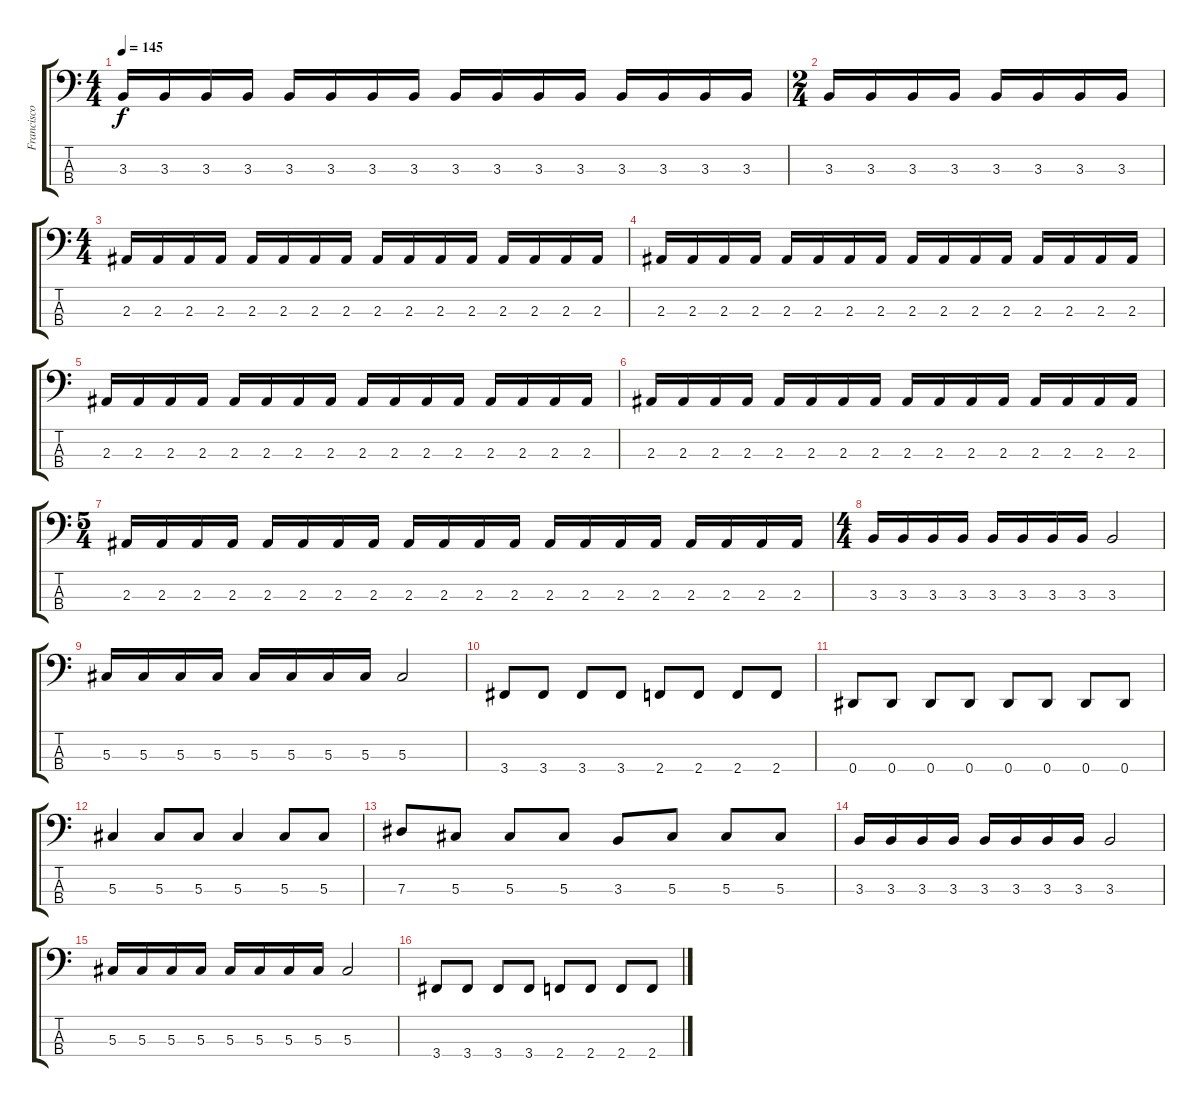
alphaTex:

\track ("Francisco Fidalgo" "Francisco ") {instrument electricbasspick}
\staff {score tabs}
\tuning (Gb2 Db2 Ab1 Eb1) {hide}
\ts (4 4)
\tempo 145
\clef f4
\ks c
3.3.16{dy f} 3.3.16 3.3.16 3.3.16 3.3.16 3.3.16 3.3.16 3.3.16 3.3.16 3.3.16 3.3.16 3.3.16 3.3.16 3.3.16 3.3.16 3.3.16 |
\ts (2 4)
3.3.16 3.3.16 3.3.16 3.3.16 3.3.16 3.3.16 3.3.16 3.3.16 |
\ts (4 4)
2.3.16 2.3.16 2.3.16 2.3.16 2.3.16 2.3.16 2.3.16 2.3.16 2.3.16 2.3.16 2.3.16 2.3.16 2.3.16 2.3.16 2.3.16 2.3.16 |
2.3.16 2.3.16 2.3.16 2.3.16 2.3.16 2.3.16 2.3.16 2.3.16 2.3.16 2.3.16 2.3.16 2.3.16 2.3.16 2.3.16 2.3.16 2.3.16 |
2.3.16 2.3.16 2.3.16 2.3.16 2.3.16 2.3.16 2.3.16 2.3.16 2.3.16 2.3.16 2.3.16 2.3.16 2.3.16 2.3.16 2.3.16 2.3.16 |
2.3.16 2.3.16 2.3.16 2.3.16 2.3.16 2.3.16 2.3.16 2.3.16 2.3.16 2.3.16 2.3.16 2.3.16 2.3.16 2.3.16 2.3.16 2.3.16 |
\ts (5 4)
2.3.16 2.3.16 2.3.16 2.3.16 2.3.16 2.3.16 2.3.16 2.3.16 2.3.16 2.3.16 2.3.16 2.3.16 2.3.16 2.3.16 2.3.16 2.3.16 2.3.16 2.3.16 2.3.16 2.3.16 |
\ts (4 4)
3.3.16 3.3.16 3.3.16 3.3.16 3.3.16 3.3.16 3.3.16 3.3.16 3.3.2 |
5.3.16 5.3.16 5.3.16 5.3.16 5.3.16 5.3.16 5.3.16 5.3.16 5.3.2 |
3.4.8 3.4.8 3.4.8 3.4.8 2.4.8 2.4.8 2.4.8 2.4.8 |
0.4.8 0.4.8 0.4.8 0.4.8 0.4.8 0.4.8 0.4.8 0.4.8 |
5.3.4 5.3.8 5.3.8 5.3.4 5.3.8 5.3.8 |
7.3.8 5.3.8 5.3.8 5.3.8 3.3.8 5.3.8 5.3.8 5.3.8 |
3.3.16 3.3.16 3.3.16 3.3.16 3.3.16 3.3.16 3.3.16 3.3.16 3.3.2 |
5.3.16 5.3.16 5.3.16 5.3.16 5.3.16 5.3.16 5.3.16 5.3.16 5.3.2 |
3.4.8 3.4.8 3.4.8 3.4.8 2.4.8 2.4.8 2.4.8 2.4.8
